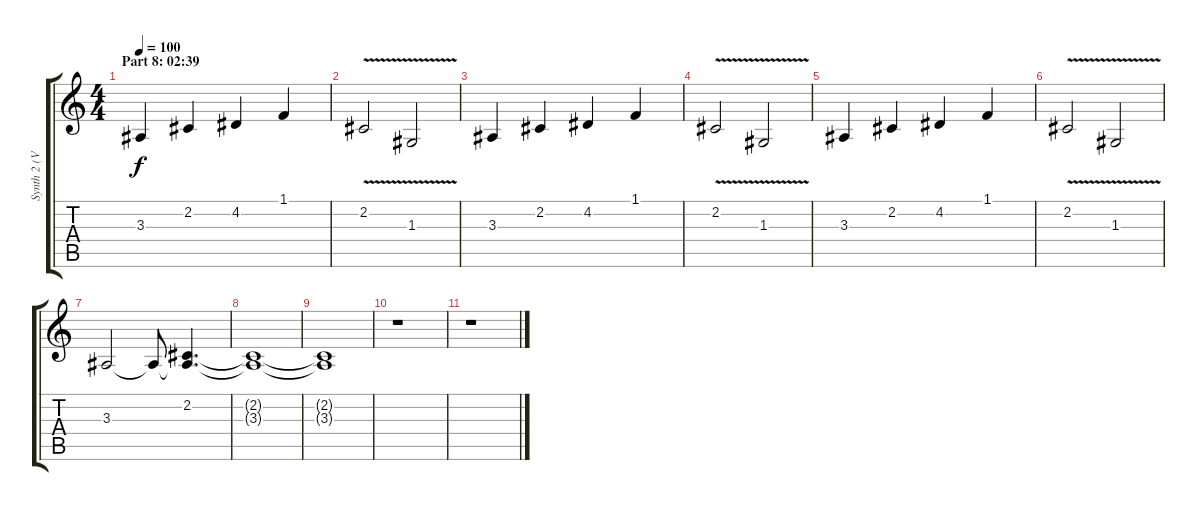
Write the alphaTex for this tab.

\track ("Synth 2 (Violin)" "Synth 2 (V") {instrument violin}
\staff {score tabs}
\tuning (E4 B3 G3 D3 A2 E2) {hide}
\ts (4 4)
\section ("" "Part 8: 02:39")
\tempo 100
\clef g2
\ks c
3.3.4{dy f} 2.2.4 4.2.4 1.1.4 |
2.2{v}.2 1.3{v}.2 |
3.3.4 2.2.4 4.2.4 1.1.4 |
2.2{v}.2 1.3{v}.2 |
3.3.4 2.2.4 4.2.4 1.1.4 |
2.2{v}.2 1.3{v}.2 |
3.3.2 3.3{t}.8 (2.2 3.3{t}).4{d} |
(2.2{t} 3.3{t}).1 |
(2.2{t} 3.3{t}).1 |
r.1 |
r.1
